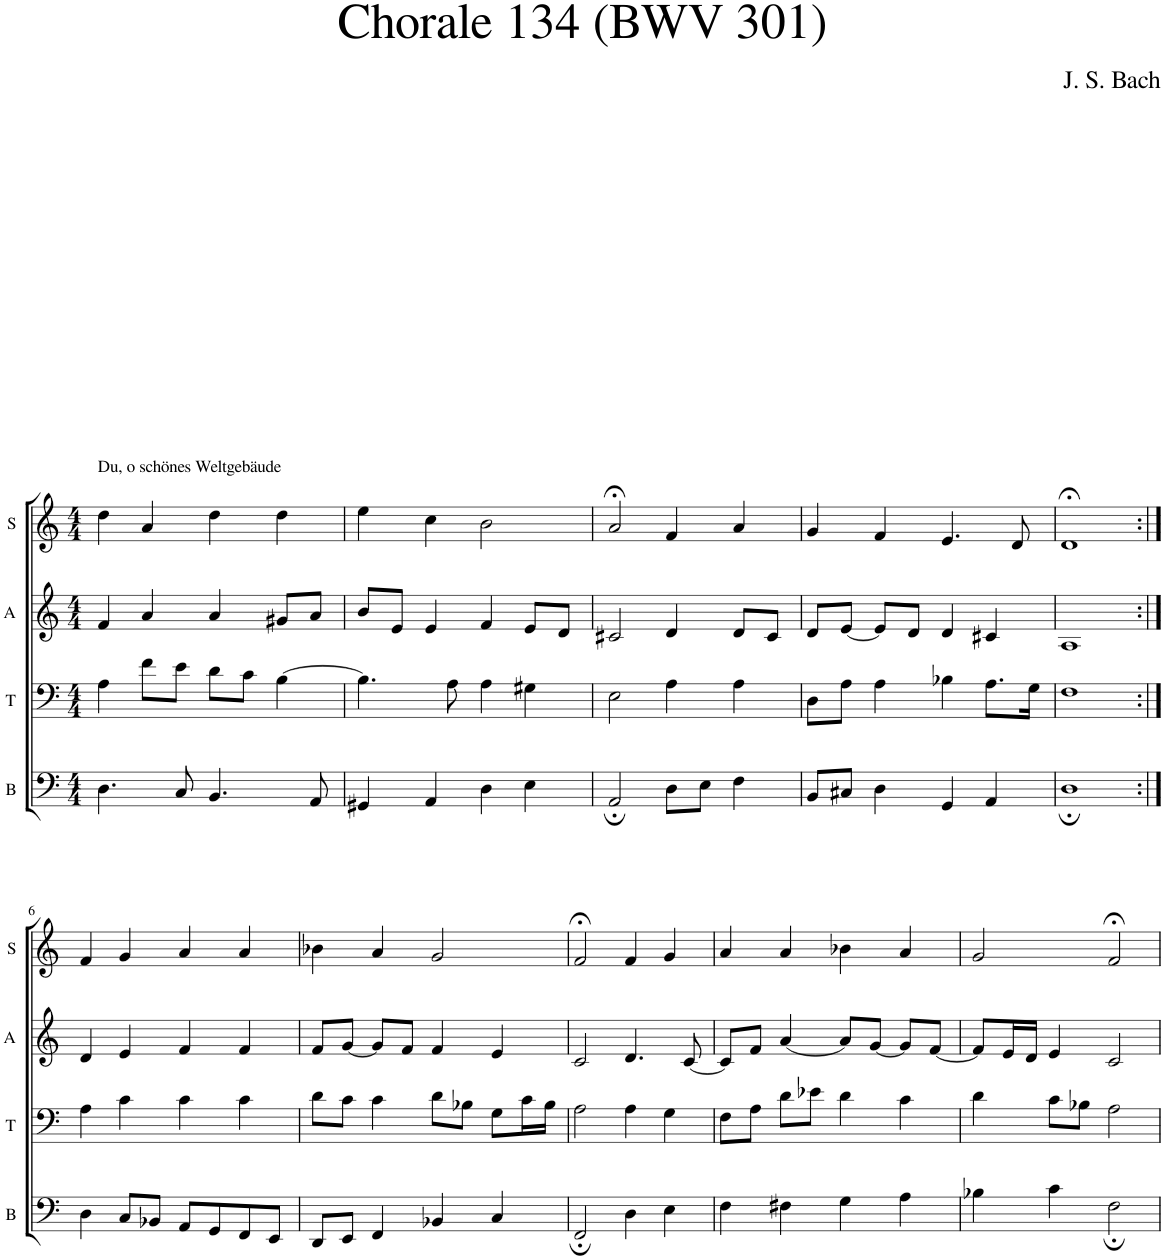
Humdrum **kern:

**kern	**kern	**kern	**kern
*part4	*part3	*part2	*part1
*staff4	*staff3	*staff2	*staff1
*I"B	*I"T	*I"A	*I"S
*I'B	*I'T	*I'A	*I'S
*clefF4	*clefF4	*clefG2	*clefG2
*k[]	*k[]	*k[]	*k[]
*M4/4	*M4/4	*M4/4	*M4/4
=1	=1	=1	=1
!	!	!	!LO:TX:a:t=Du, o schönes Weltgebäude
4.D\	4A\	4f/	4dd\
.	8f\L	4a/	4a/
8C/	8e\J	.	.
4.BB/	8d\L	4a/	4dd\
.	8c\J	.	.
.	[4B\	8g#X/L	4dd\
8AA/	.	8a/J	.
=2	=2	=2	=2
4GG#X/	4.B\]	8b/L	4ee\
.	.	8e/J	.
4AA/	.	4e/	4cc\
.	8A\	.	.
4D\	4A\	4f/	2b\
4E\	4G#X\	8e/L	.
.	.	8d/J	.
=3	=3	=3	=3
2AA;/	2E\	2c#X/	2a;</
8D\L	4A\	4d/	4f/
8E\J	.	.	.
4F\	4A\	8d/L	4a/
.	.	8c#/J	.
=4	=4	=4	=4
8BB/L	8D\L	8d/L	4g/
8C#X/J	8A\J	[8e/J	.
4D\	4A\	8e/L]	4f/
.	.	8d/J	.
4GG/	4B-X\	4d/	4.e/
4AA/	8.A\L	4c#X/	.
.	.	.	8d/
.	16G\Jk	.	.
=5	=5	=5	=5
1D;	1F	1A	1d;<
!!LO:LB:g=z
=6:|!	=6:|!	=6:|!	=6:|!
4D\	4A\	4d/	4f/
8C/L	4c\	4e/	4g/
8BB-X/J	.	.	.
8AA/L	4c\	4f/	4a/
8GG/	.	.	.
8FF/	4c\	4f/	4a/
8EE/J	.	.	.
=7	=7	=7	=7
8DD/L	8d\L	8f/L	4b-X\
8EE/J	8c\J	[8g/J	.
4FF/	4c\	8g/L]	4a/
.	.	8f/J	.
4BB-X/	8d\L	4f/	2g/
.	8B-X\J	.	.
4C/	8G\L	4e/	.
.	16c\L	.	.
.	16B-\JJ	.	.
=8	=8	=8	=8
2FF;/	2A\	2c/	2f;</
4D\	4A\	4.d/	4f/
4E\	4G\	.	4g/
.	.	[8c/	.
=9	=9	=9	=9
4F\	8F\L	8c/L]	4a/
.	8A\J	8f/J	.
4F#X\	8d\L	[4a/	4a/
.	8e-X\J	.	.
4G\	4d\	8a/L]	4b-X\
.	.	[8g/J	.
4A\	4c\	8g/L]	4a/
.	.	[8f/J	.
=10	=10	=10	=10
4B-X\	4d\	8f/L]	2g/
.	.	16e/L	.
.	.	16d/JJ	.
4c\	8c\L	4e/	.
.	8B-X\J	.	.
2F;\	2A\	2c/	2f;</
=	=	=	=
*-	*-	*-	*-
